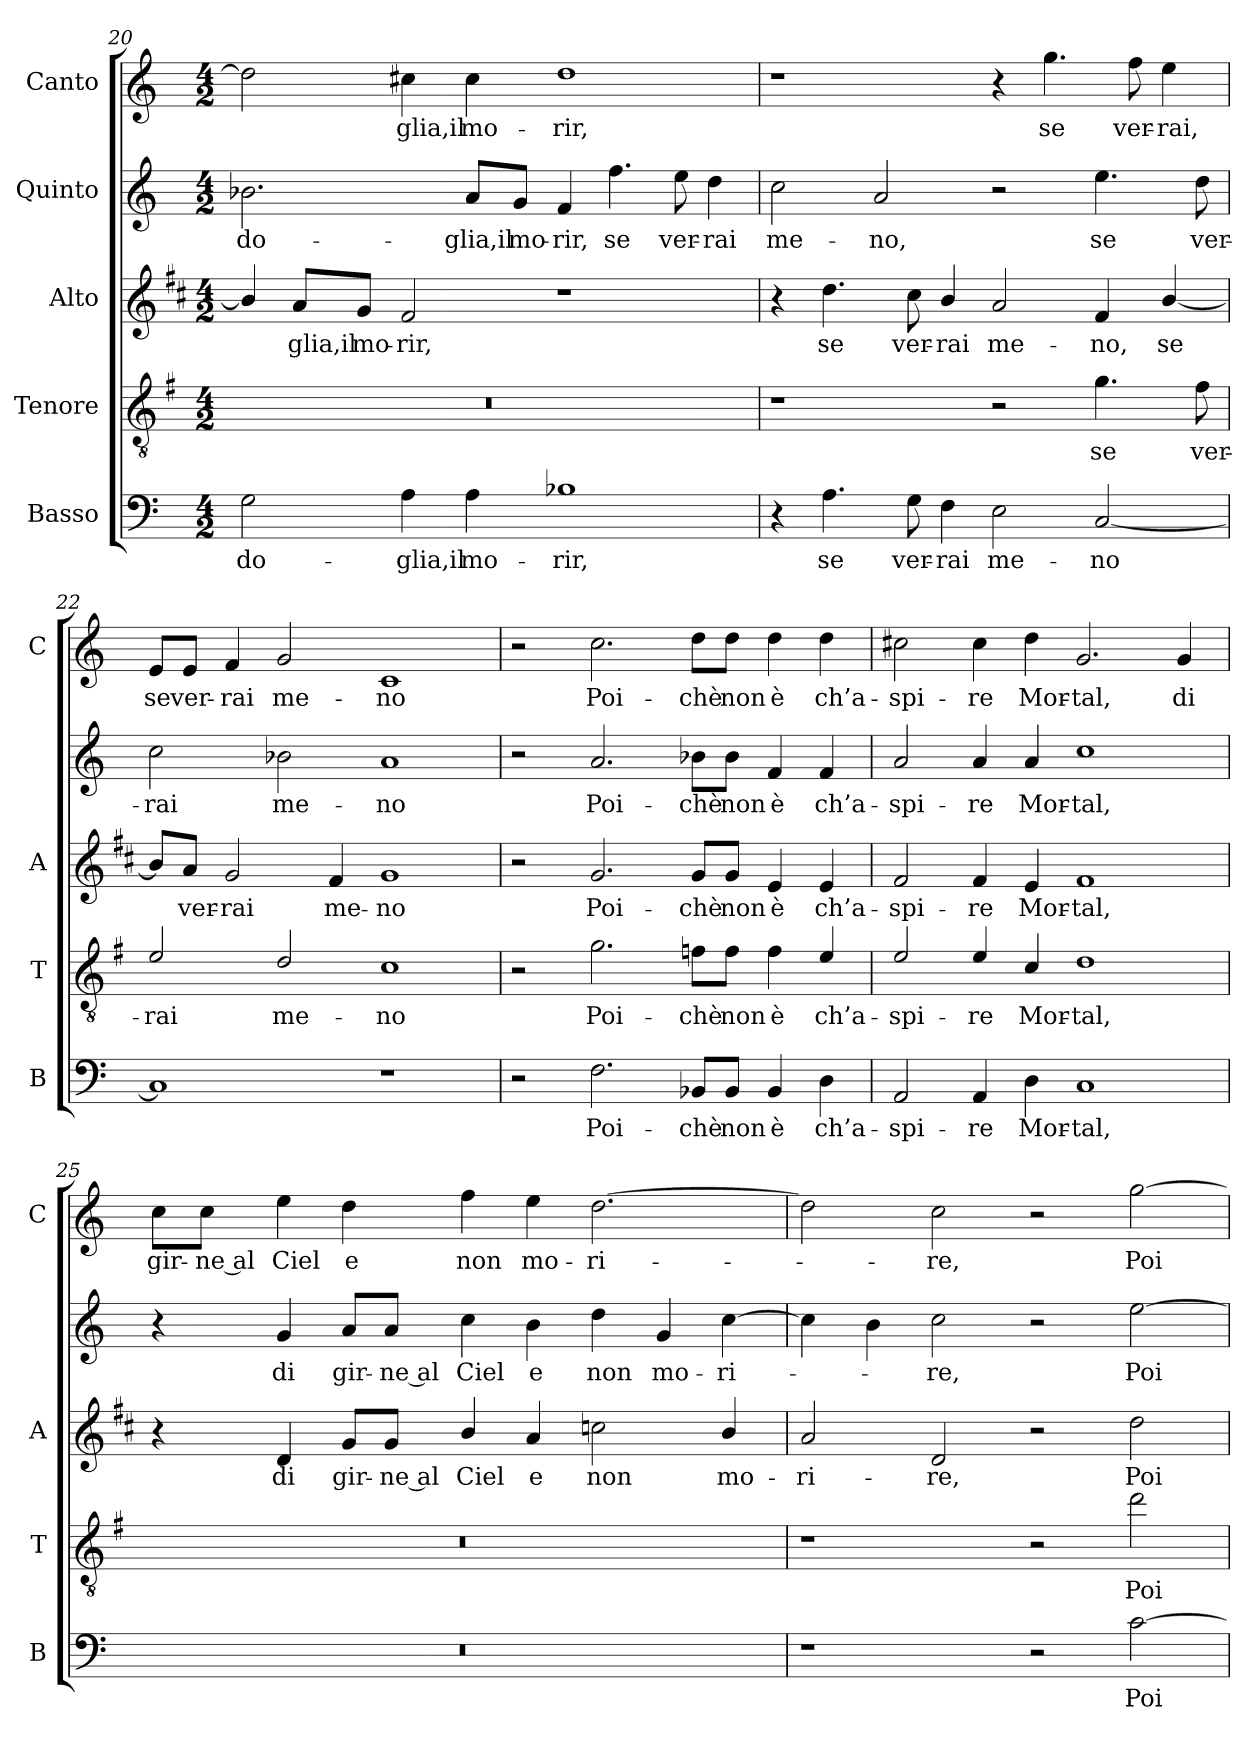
**kern	**text	**kern	**text	**kern	**text	**kern	**text	**kern	**text
*part5	*part5	*part4	*part4	*part3	*part3	*part2	*part2	*part1	*part1
*staff5	*staff5	*staff4	*staff4	*staff3	*staff3	*staff2	*staff2	*staff1	*staff1
*I"Basso	*	*I"Tenore	*	*I"Alto	*	*I"Quinto	*	*I"Canto	*
*I'B	*	*I'T	*	*I'A	*	*	*	*I'C	*
*clefF4	*	*clefGv2	*	*clefG2	*	*clefG2	*	*clefG2	*
*	*	*ITrd4c7	*	*ITrd1c2	*	*	*	*	*
*k[]	*	*k[]	*	*k[]	*	*k[]	*	*k[]	*
*C:	*	*C:	*	*C:	*	*C:	*	*C:	*
*M4/2	*	*M4/2	*	*M4/2	*	*M4/2	*	*M4/2	*
=20	=20	=20	=20	=20	=20	=20	=20	=20	=20
!	!LO:LY:b	!	!	!	!	!	!LO:LY:b	!	!
2G\	do-	0r	.	4a/]	.	2.b-X\	do-	2dd\]	.
!	!	!	!	!	!LO:LY:b	!	!	!	!
.	.	.	.	8g/L	-glia,il	.	.	.	.
!	!	!	!	!	!LO:LY:b	!	!	!	!
.	.	.	.	8f/J	mo-	.	.	.	.
!	!LO:LY:b	!	!	!	!LO:LY:b	!	!	!	!LO:LY:b
4A\	-glia,il	.	.	2e/	-rir,	.	.	4cc#X\	-glia,il
!	!LO:LY:b	!	!	!	!	!	!LO:LY:b	!	!LO:LY:b
4A\	mo-	.	.	.	.	8a/L	-glia,il	4cc#\	mo-
!	!	!	!	!	!	!	!LO:LY:b	!	!
.	.	.	.	.	.	8g/J	mo-	.	.
!	!LO:LY:b	!	!	!	!	!	!LO:LY:b	!	!LO:LY:b
1B-X	-rir,	.	.	1r	.	4f/	-rir,	1dd	-rir,
!	!	!	!	!	!	!	!LO:LY:b	!	!
.	.	.	.	.	.	4.ff\	se	.	.
!	!	!	!	!	!	!	!LO:LY:b	!	!
.	.	.	.	.	.	8ee\	ver-	.	.
!	!	!	!	!	!	!	!LO:LY:b	!	!
.	.	.	.	.	.	4dd\	-rai	.	.
!!LO:PB:g=z
=21	=21	=21	=21	=21	=21	=21	=21	=21	=21
!	!	!	!	!	!	!	!LO:LY:b	!	!
4r	.	1r	.	4r	.	2cc\	me-	1r	.
!	!LO:LY:b	!	!	!	!LO:LY:b	!	!	!	!
4.A\	se	.	.	4.cc\	se	.	.	.	.
!	!	!	!	!	!	!	!LO:LY:b	!	!
.	.	.	.	.	.	2a/	-no,	.	.
!	!LO:LY:b	!	!	!	!LO:LY:b	!	!	!	!
8G\	ver-	.	.	8b\	ver-	.	.	.	.
!	!LO:LY:b	!	!	!	!LO:LY:b	!	!	!	!
4F\	-rai	.	.	4a/	-rai	.	.	.	.
!	!LO:LY:b	!	!	!	!LO:LY:b	!	!	!	!
2E\	me-	2r	.	2g/	me-	2r	.	4r	.
!	!	!	!	!	!	!	!	!	!LO:LY:b
.	.	.	.	.	.	.	.	4.gg\	se
!	!LO:LY:b	!	!LO:LY:b	!	!LO:LY:b	!	!LO:LY:b	!	!
[2C/	-no	4.c\	se	4e/	-no,	4.ee\	se	.	.
!	!	!	!	!	!	!	!	!	!LO:LY:b
.	.	.	.	.	.	.	.	8ff\	ver-
!	!	!	!	!	!LO:LY:b	!	!	!	!LO:LY:b
.	.	.	.	[4a/	se	.	.	4ee\	-rai,
!	!	!	!LO:LY:b	!	!	!	!LO:LY:b	!	!
.	.	8B\	ver-	.	.	8dd\	ver-	.	.
=22	=22	=22	=22	=22	=22	=22	=22	=22	=22
!	!	!	!LO:LY:b	!	!	!	!LO:LY:b	!	!LO:LY:b
1C]	.	2A/	-rai	8a/L]	.	2cc\	-rai	8e/L	se
!	!	!	!	!	!LO:LY:b	!	!	!	!LO:LY:b
.	.	.	.	8g/J	ver-	.	.	8e/J	ver-
!	!	!	!	!	!LO:LY:b	!	!	!	!LO:LY:b
.	.	.	.	2f/	-rai	.	.	4f/	-rai
!	!	!	!LO:LY:b	!	!	!	!LO:LY:b	!	!LO:LY:b
.	.	2G/	me-	.	.	2b-X\	me-	2g/	me-
!	!	!	!	!	!LO:LY:b	!	!	!	!
.	.	.	.	4e/	me-	.	.	.	.
!	!	!	!LO:LY:b	!	!LO:LY:b	!	!LO:LY:b	!	!LO:LY:b
1r	.	1F	-no	1f	-no	1a	-no	1c	-no
=23	=23	=23	=23	=23	=23	=23	=23	=23	=23
2r	.	2r	.	2r	.	2r	.	2r	.
!	!LO:LY:b	!	!LO:LY:b	!	!LO:LY:b	!	!LO:LY:b	!	!LO:LY:b
2.F\	Poi-	2.c\	Poi-	2.f/	Poi-	2.a/	Poi-	2.cc\	Poi-
!	!LO:LY:b	!	!LO:LY:b	!	!LO:LY:b	!	!LO:LY:b	!	!LO:LY:b
8BB-X/L	-chè	8B-X\L	-chè	8f/L	-chè	8b-X\L	-chè	8dd\L	-chè
!	!LO:LY:b	!	!LO:LY:b	!	!LO:LY:b	!	!LO:LY:b	!	!LO:LY:b
8BB-/J	non	8B-\J	non	8f/J	non	8b-\J	non	8dd\J	non
!	!LO:LY:b	!	!LO:LY:b	!	!LO:LY:b	!	!LO:LY:b	!	!LO:LY:b
4BB-/	è	4B-\	è	4d/	è	4f/	è	4dd\	è
!	!LO:LY:b	!	!LO:LY:b	!	!LO:LY:b	!	!LO:LY:b	!	!LO:LY:b
4D\	ch’a-	4A/	ch’a-	4d/	ch’a-	4f/	ch’a-	4dd\	ch’a-
!!LO:LB:g=z
=24	=24	=24	=24	=24	=24	=24	=24	=24	=24
!	!LO:LY:b	!	!LO:LY:b	!	!LO:LY:b	!	!LO:LY:b	!	!LO:LY:b
2AA/	-spi-	2A/	-spi-	2e/	-spi-	2a/	-spi-	2cc#X\	-spi-
!	!LO:LY:b	!	!LO:LY:b	!	!LO:LY:b	!	!LO:LY:b	!	!LO:LY:b
4AA/	-re	4A/	-re	4e/	-re	4a/	-re	4cc#\	-re
!	!LO:LY:b	!	!LO:LY:b	!	!LO:LY:b	!	!LO:LY:b	!	!LO:LY:b
4D\	Mor-	4F/	Mor-	4d/	Mor-	4a/	Mor-	4dd\	Mor-
!	!LO:LY:b	!	!LO:LY:b	!	!LO:LY:b	!	!LO:LY:b	!	!LO:LY:b
1C	-tal,	1G	-tal,	1e	-tal,	1cc	-tal,	2.g/	-tal,
!	!	!	!	!	!	!	!	!	!LO:LY:b
.	.	.	.	.	.	.	.	4g/	di
=25	=25	=25	=25	=25	=25	=25	=25	=25	=25
!	!	!	!	!	!	!	!	!	!LO:LY:b
0r	.	0r	.	4r	.	4r	.	8cc\L	gir-
!	!	!	!	!	!	!	!	!	!LO:LY:b
.	.	.	.	.	.	.	.	8cc\J	-ne al
!	!	!	!	!	!LO:LY:b	!	!LO:LY:b	!	!LO:LY:b
.	.	.	.	4c/	di	4g/	di	4ee\	Ciel
!	!	!	!	!	!LO:LY:b	!	!LO:LY:b	!	!LO:LY:b
.	.	.	.	8f/L	gir-	8a/L	gir-	4dd\	e
!	!	!	!	!	!LO:LY:b	!	!LO:LY:b	!	!
.	.	.	.	8f/J	-ne al	8a/J	-ne al	.	.
!	!	!	!	!	!LO:LY:b	!	!LO:LY:b	!	!LO:LY:b
.	.	.	.	4a/	Ciel	4cc\	Ciel	4ff\	non
!	!	!	!	!	!LO:LY:b	!	!LO:LY:b	!	!LO:LY:b
.	.	.	.	4g/	e	4b\	e	4ee\	mo-
!	!	!	!	!	!LO:LY:b	!	!LO:LY:b	!	!LO:LY:b
.	.	.	.	2b-X\	non	4dd\	non	[2.dd\	-ri-
!	!	!	!	!	!	!	!LO:LY:b	!	!
.	.	.	.	.	.	4g/	mo-	.	.
!	!	!	!	!	!LO:LY:b	!	!LO:LY:b	!	!
.	.	.	.	4a/	mo-	[4cc\	-ri-	.	.
=26	=26	=26	=26	=26	=26	=26	=26	=26	=26
!	!	!	!	!	!LO:LY:b	!	!	!	!
1r	.	1r	.	2g/	-ri-	4cc\]	.	2dd\]	.
.	.	.	.	.	.	4b\	.	.	.
!	!	!	!	!	!LO:LY:b	!	!LO:LY:b	!	!LO:LY:b
.	.	.	.	2c/	-re,	2cc\	-re,	2cc\	-re,
2r	.	2r	.	2r	.	2r	.	2r	.
!	!LO:LY:b	!	!LO:LY:b	!	!LO:LY:b	!	!LO:LY:b	!	!LO:LY:b
[2c\	Poi-	2g\	Poi-	2cc\	Poi-	[2ee\	Poi-	[2gg\	Poi-
=	=	=	=	=	=	=	=	=	=
*-	*-	*-	*-	*-	*-	*-	*-	*-	*-
